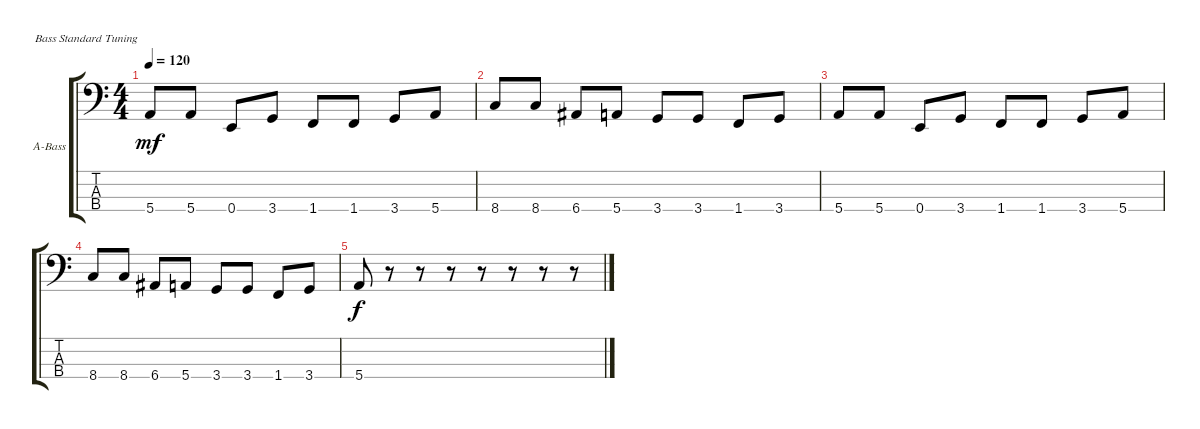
\defaultSystemsLayout 4
\bracketExtendMode groupsimilarinstruments
\firstSystemTrackNameOrientation horizontal
\otherSystemsTrackNameOrientation horizontal
\track ("Acoustic Bass" "A-Bass") {instrument acousticbass}
\staff {score tabs}
\tuning (G2 D2 A1 E1)
\ts (4 4)
\tempo 120
\clef f4
\ks c
5.4.8{dy mf} 5.4.8 0.4.8 3.4.8 1.4.8 1.4.8 3.4.8 5.4.8 |
8.4.8 8.4.8 6.4.8 5.4.8 3.4.8 3.4.8 1.4.8 3.4.8 |
5.4.8 5.4.8 0.4.8 3.4.8 1.4.8 1.4.8 3.4.8 5.4.8 |
8.4.8 8.4.8 6.4.8 5.4.8 3.4.8 3.4.8 1.4.8 3.4.8 |
5.4.8{dy f} r.8 r.8 r.8 r.8 r.8 r.8 r.8
